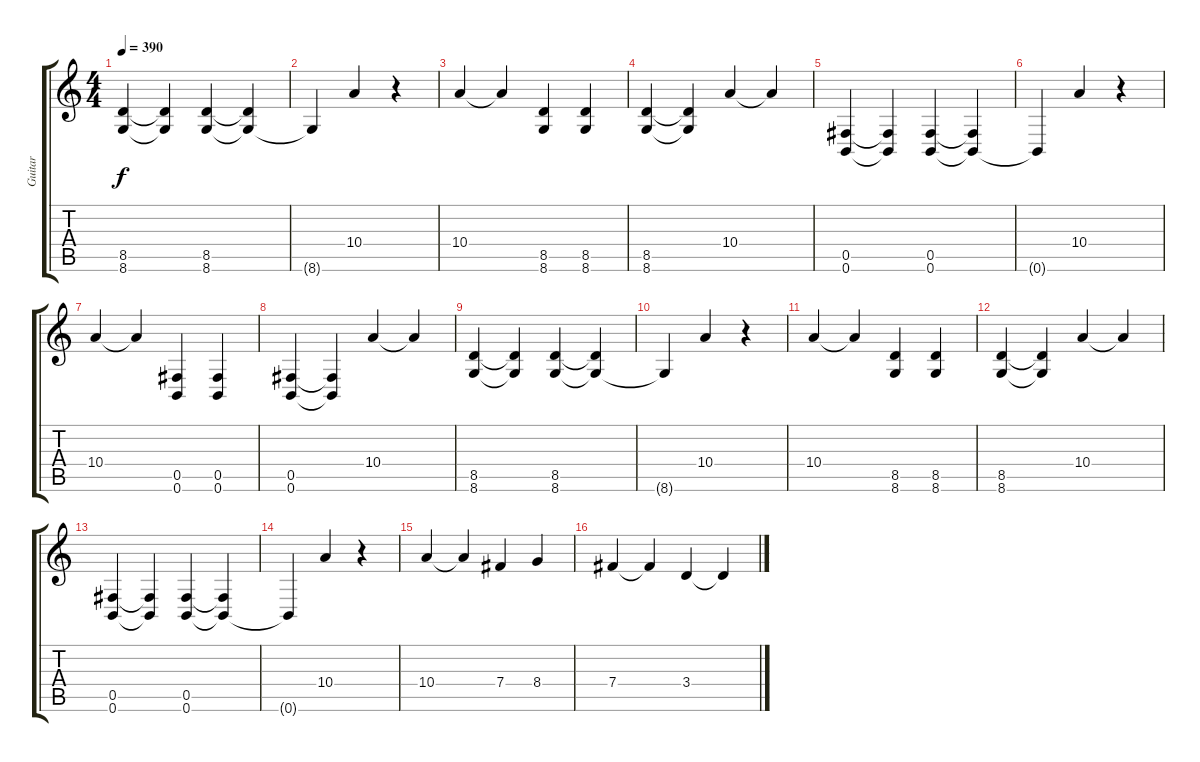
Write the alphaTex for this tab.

\track ("Guitar" "Guitar") {instrument distortionguitar}
\staff {score tabs}
\tuning (Db4 Ab3 E3 B2 Gb2 B1) {hide}
\ts (4 4)
\tempo 390
\clef g2
\ks c
(8.5 8.6).4{dy f} (8.5{t} 8.6{t}).4 (8.5 8.6).4 (8.5{t} 8.6{t}).4 |
8.6{t}.4 10.4.4 r.4 |
10.4.4 10.4{t}.4 (8.5 8.6).4 (8.5 8.6).4 |
(8.5 8.6).4 (8.5{t} 8.6{t}).4 10.4.4 10.4{t}.4 |
(0.5 0.6).4 (0.5{t} 0.6{t}).4 (0.5 0.6).4 (0.5{t} 0.6{t}).4 |
0.6{t}.4 10.4.4 r.4 |
10.4.4 10.4{t}.4 (0.5 0.6).4 (0.5 0.6).4 |
(0.5 0.6).4 (0.5{t} 0.6{t}).4 10.4.4 10.4{t}.4 |
(8.5 8.6).4 (8.5{t} 8.6{t}).4 (8.5 8.6).4 (8.5{t} 8.6{t}).4 |
8.6{t}.4 10.4.4 r.4 |
10.4.4 10.4{t}.4 (8.5 8.6).4 (8.5 8.6).4 |
(8.5 8.6).4 (8.5{t} 8.6{t}).4 10.4.4 10.4{t}.4 |
(0.5 0.6).4 (0.5{t} 0.6{t}).4 (0.5 0.6).4 (0.5{t} 0.6{t}).4 |
0.6{t}.4 10.4.4 r.4 |
10.4.4 10.4{t}.4 7.4.4 8.4.4 |
7.4.4 7.4{t}.4 3.4.4 3.4{t}.4
